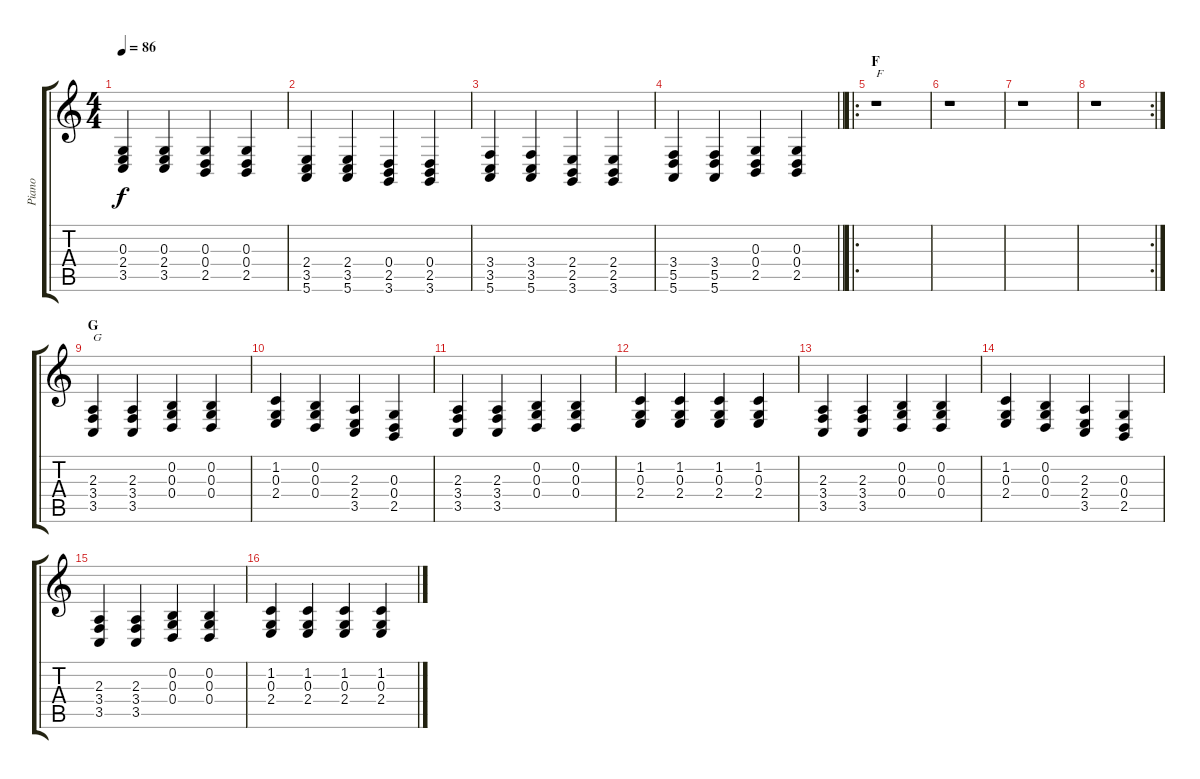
\track ("Piano" "Piano") {instrument acousticgrandpiano}
\staff {score tabs}
\tuning (E4 B3 G3 D3 A2 E2) {hide}
\ts (4 4)
\tempo 86
\clef g2
\ks c
(0.3 2.4 3.5).4{dy f} (0.3 2.4 3.5).4 (0.3 0.4 2.5).4 (0.3 0.4 2.5).4 |
(2.4 3.5 5.6).4 (2.4 3.5 5.6).4 (0.4 2.5 3.6).4 (0.4 2.5 3.6).4 |
(3.4 3.5 5.6).4 (3.4 3.5 5.6).4 (2.4 2.5 3.6).4 (2.4 2.5 3.6).4 |
\barLineRight lightlight
(3.4 5.5 5.6).4 (3.4 5.5 5.6).4 (0.3 0.4 2.5).4 (0.3 0.4 2.5).4 |
\ro
\section ("" "F")
r.1{txt "F"} |
r.1 |
r.1 |
\rc 2
r.1 |
\section ("" "G")
(2.3 3.4 3.5).4{txt "G"} (2.3 3.4 3.5).4 (0.2 0.3 0.4).4 (0.2 0.3 0.4).4 |
(1.2 0.3 2.4).4 (0.2 0.3 0.4).4 (2.3 2.4 3.5).4 (0.3 0.4 2.5).4 |
(2.3 3.4 3.5).4 (2.3 3.4 3.5).4 (0.2 0.3 0.4).4 (0.2 0.3 0.4).4 |
(1.2 0.3 2.4).4 (1.2 0.3 2.4).4 (1.2 0.3 2.4).4 (1.2 0.3 2.4).4 |
(2.3 3.4 3.5).4 (2.3 3.4 3.5).4 (0.2 0.3 0.4).4 (0.2 0.3 0.4).4 |
(1.2 0.3 2.4).4 (0.2 0.3 0.4).4 (2.3 2.4 3.5).4 (0.3 0.4 2.5).4 |
(2.3 3.4 3.5).4 (2.3 3.4 3.5).4 (0.2 0.3 0.4).4 (0.2 0.3 0.4).4 |
(1.2 0.3 2.4).4 (1.2 0.3 2.4).4 (1.2 0.3 2.4).4 (1.2 0.3 2.4).4
